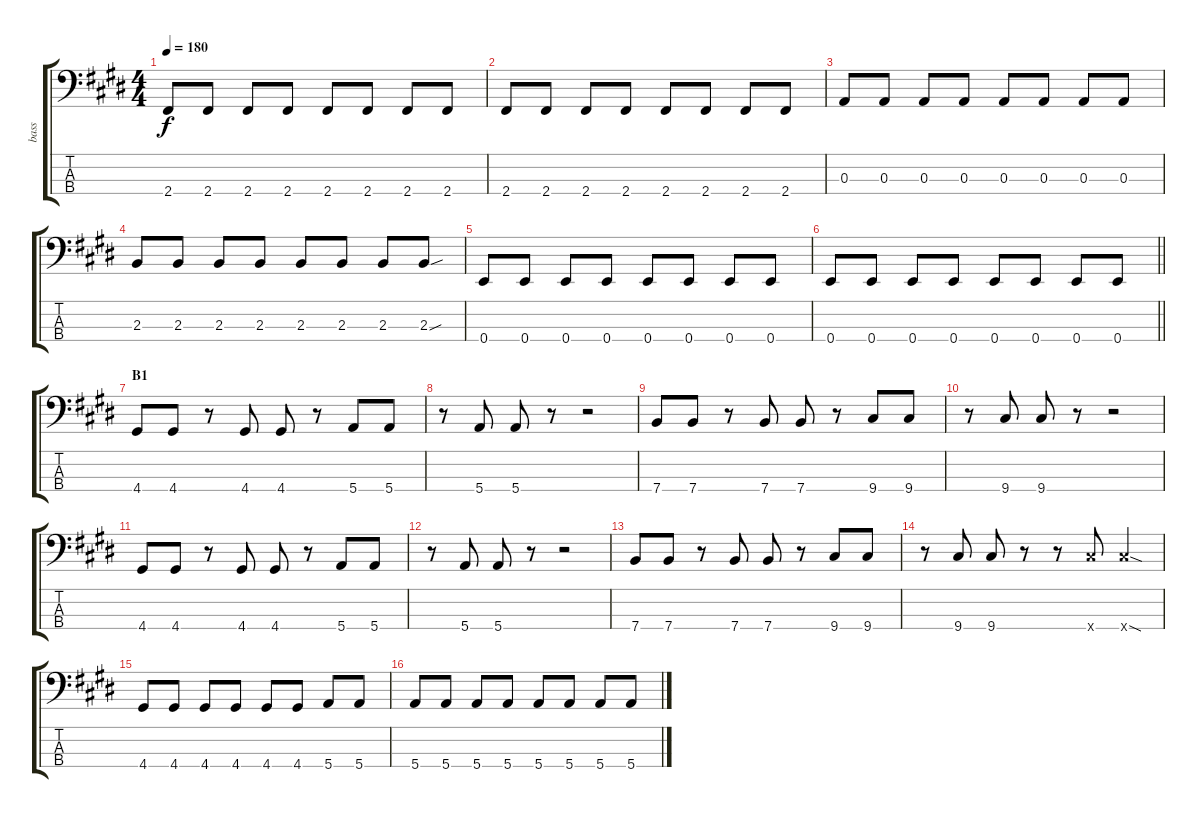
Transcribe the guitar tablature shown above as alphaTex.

\track ("bass" "bass") {instrument electricbasspick}
\staff {score tabs}
\tuning (G2 D2 A1 E1) {hide}
\ts (4 4)
\tempo 180
\clef f4
\ks e
2.4.8{dy f} 2.4.8 2.4.8 2.4.8 2.4.8 2.4.8 2.4.8 2.4.8 |
2.4.8 2.4.8 2.4.8 2.4.8 2.4.8 2.4.8 2.4.8 2.4.8 |
0.3.8 0.3.8 0.3.8 0.3.8 0.3.8 0.3.8 0.3.8 0.3.8 |
2.3.8 2.3.8 2.3.8 2.3.8 2.3.8 2.3.8 2.3.8 2.3{sou}.8 |
0.4.8 0.4.8 0.4.8 0.4.8 0.4.8 0.4.8 0.4.8 0.4.8 |
\barLineRight lightlight
0.4.8 0.4.8 0.4.8 0.4.8 0.4.8 0.4.8 0.4.8 0.4.8 |
\section ("" "B1")
4.4.8 4.4.8 r.8 4.4.8 4.4.8 r.8 5.4.8 5.4.8 |
r.8 5.4.8 5.4.8 r.8 r.2 |
7.4.8 7.4.8 r.8 7.4.8 7.4.8 r.8 9.4.8 9.4.8 |
r.8 9.4.8 9.4.8 r.8 r.2 |
4.4.8 4.4.8 r.8 4.4.8 4.4.8 r.8 5.4.8 5.4.8 |
r.8 5.4.8 5.4.8 r.8 r.2 |
7.4.8 7.4.8 r.8 7.4.8 7.4.8 r.8 9.4.8 9.4.8 |
r.8 9.4.8 9.4.8 r.8 r.8 9.4{x}.8 9.4{sod x}.4 |
4.4.8 4.4.8 4.4.8 4.4.8 4.4.8 4.4.8 5.4.8 5.4.8 |
5.4.8 5.4.8 5.4.8 5.4.8 5.4.8 5.4.8 5.4.8 5.4.8
